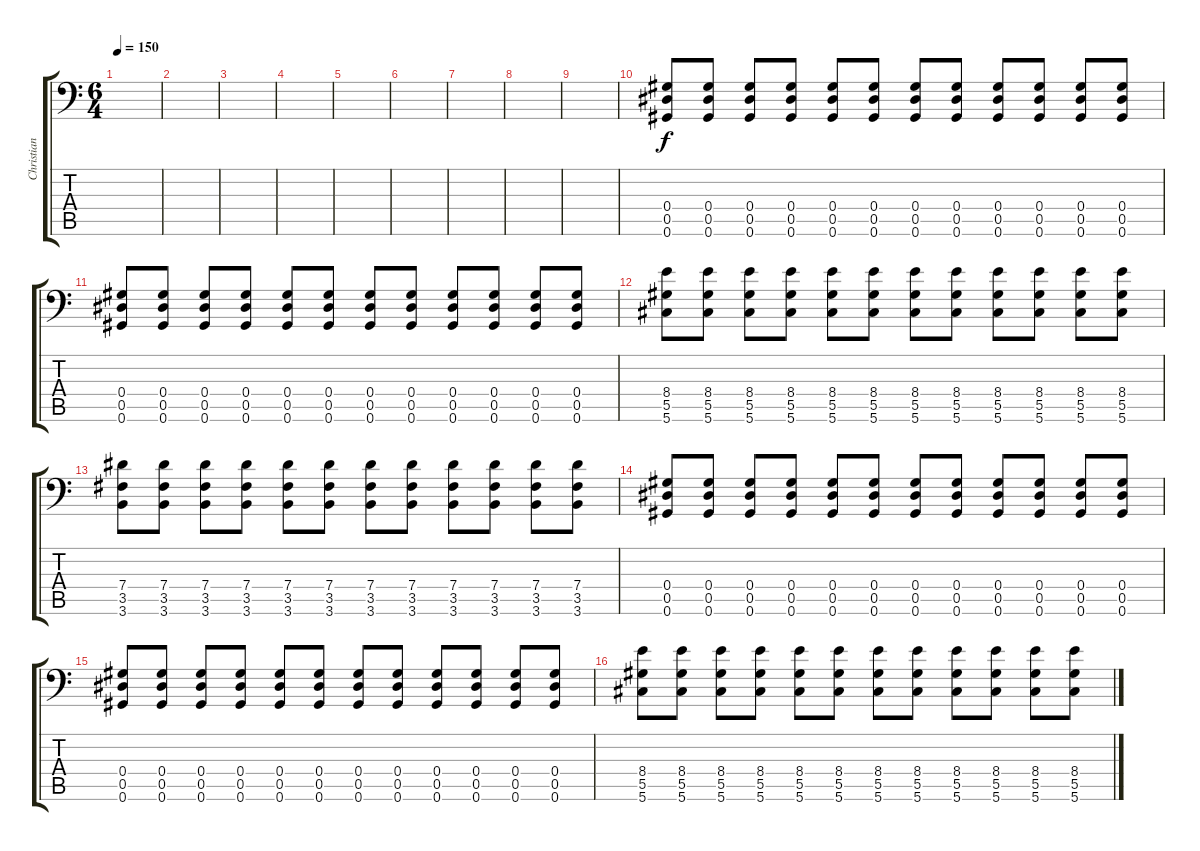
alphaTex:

\track ("Christian" "Christian") {instrument distortionguitar}
\staff {score tabs}
\tuning (Bb3 F3 Db3 Ab2 Eb2 Ab1) {hide}
\ts (6 4)
\tempo 150
\clef f4
\ks c
|
|
|
|
|
|
|
|
|
(0.4 0.5 0.6).8 (0.4 0.5 0.6).8 (0.4 0.5 0.6).8 (0.4 0.5 0.6).8 (0.4 0.5 0.6).8 (0.4 0.5 0.6).8 (0.4 0.5 0.6).8 (0.4 0.5 0.6).8 (0.4 0.5 0.6).8 (0.4 0.5 0.6).8 (0.4 0.5 0.6).8 (0.4 0.5 0.6).8 |
(0.4 0.5 0.6).8 (0.4 0.5 0.6).8 (0.4 0.5 0.6).8 (0.4 0.5 0.6).8 (0.4 0.5 0.6).8 (0.4 0.5 0.6).8 (0.4 0.5 0.6).8 (0.4 0.5 0.6).8 (0.4 0.5 0.6).8 (0.4 0.5 0.6).8 (0.4 0.5 0.6).8 (0.4 0.5 0.6).8 |
(8.4 5.5 5.6).8 (8.4 5.5 5.6).8 (8.4 5.5 5.6).8 (8.4 5.5 5.6).8 (8.4 5.5 5.6).8 (8.4 5.5 5.6).8 (8.4 5.5 5.6).8 (8.4 5.5 5.6).8 (8.4 5.5 5.6).8 (8.4 5.5 5.6).8 (8.4 5.5 5.6).8 (8.4 5.5 5.6).8 |
(7.4 3.5 3.6).8 (7.4 3.5 3.6).8 (7.4 3.5 3.6).8 (7.4 3.5 3.6).8 (7.4 3.5 3.6).8 (7.4 3.5 3.6).8 (7.4 3.5 3.6).8 (7.4 3.5 3.6).8 (7.4 3.5 3.6).8 (7.4 3.5 3.6).8 (7.4 3.5 3.6).8 (7.4 3.5 3.6).8 |
(0.4 0.5 0.6).8 (0.4 0.5 0.6).8 (0.4 0.5 0.6).8 (0.4 0.5 0.6).8 (0.4 0.5 0.6).8 (0.4 0.5 0.6).8 (0.4 0.5 0.6).8 (0.4 0.5 0.6).8 (0.4 0.5 0.6).8 (0.4 0.5 0.6).8 (0.4 0.5 0.6).8 (0.4 0.5 0.6).8 |
(0.4 0.5 0.6).8 (0.4 0.5 0.6).8 (0.4 0.5 0.6).8 (0.4 0.5 0.6).8 (0.4 0.5 0.6).8 (0.4 0.5 0.6).8 (0.4 0.5 0.6).8 (0.4 0.5 0.6).8 (0.4 0.5 0.6).8 (0.4 0.5 0.6).8 (0.4 0.5 0.6).8 (0.4 0.5 0.6).8 |
(8.4 5.5 5.6).8 (8.4 5.5 5.6).8 (8.4 5.5 5.6).8 (8.4 5.5 5.6).8 (8.4 5.5 5.6).8 (8.4 5.5 5.6).8 (8.4 5.5 5.6).8 (8.4 5.5 5.6).8 (8.4 5.5 5.6).8 (8.4 5.5 5.6).8 (8.4 5.5 5.6).8 (8.4 5.5 5.6).8
